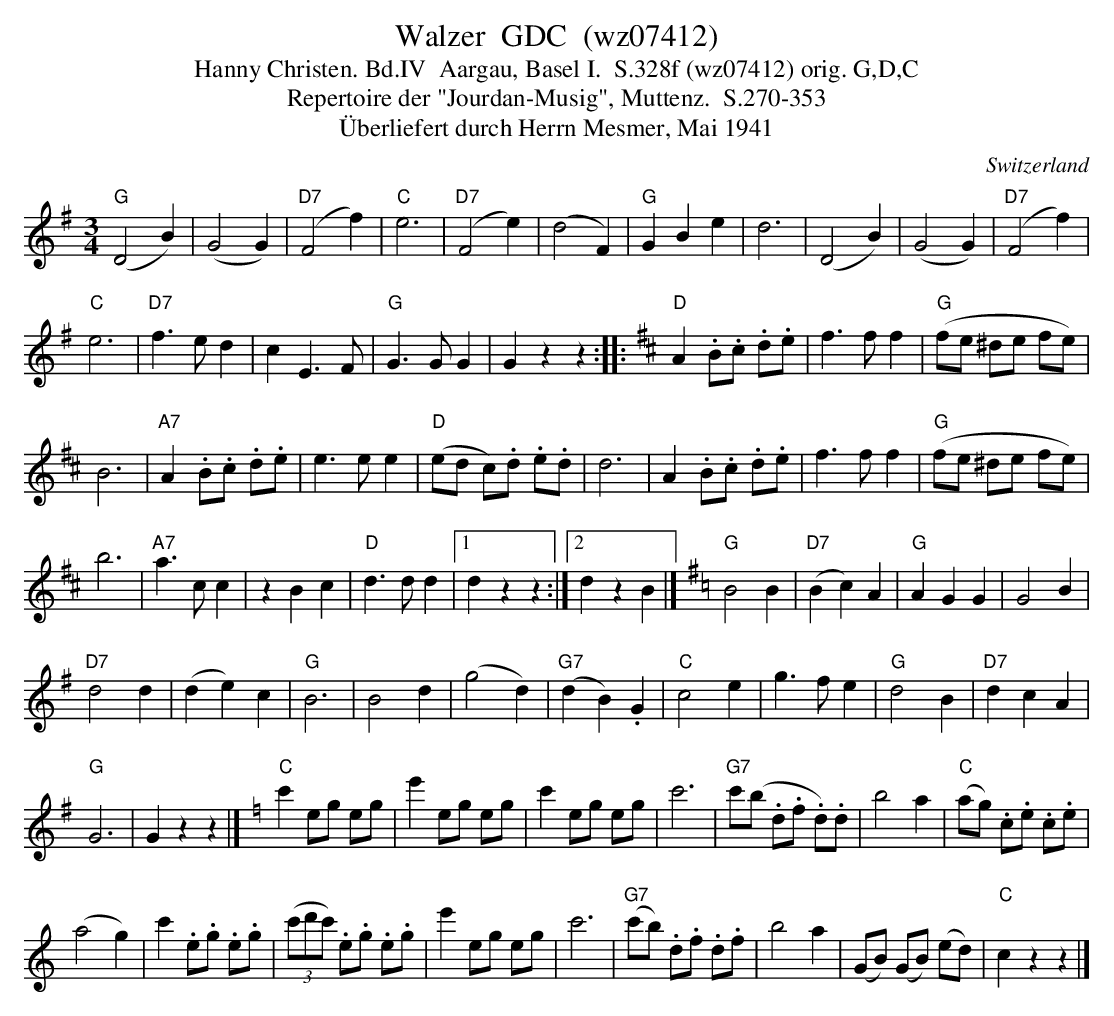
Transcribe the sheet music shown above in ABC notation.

X:1
T:Walzer  GDC  (wz07412)
T:Hanny Christen. Bd.IV  Aargau, Basel I.  S.328f (wz07412) orig. G,D,C
T: Repertoire der "Jourdan-Musig", Muttenz.  S.270-353
T:Überliefert durch Herrn Mesmer, Mai 1941
M:3/4
L:1/4
O:Switzerland
K:G major
("G"D2B) | (G2G) | ("D7"F2f) | "C"e3 | ("D7"F2e) | (d2F) | "G"GBe | d3 | (D2B) | (G2G) | ("D7"F2f) |
"C"e3 | "D7"f>ed | cE>F | "G"G>GG | Gzz :: [K:D] [L:1/8] "D"A2 .B.c .d.e | f3ff2 | ("G"fe ^de fe) |
B6 | "A7"A2 .B.c .d.e | e3ee2 | ("D"ed c).d .e.d | d6  | A2 .B.c .d.e | f3ff2 | ("G"fe ^de fe) |
b6 | "A7"a3cc2 | z2B2c2 | "D"d3dd2 |1 d2z2z2 :|2 d2z2B2 |] [K:G] [L:1/4] "G"B2B | ("D7"Bc)A | "G"AGG | G2B |
"D7"d2d | (de) c | "G"B3 | B2d  | (g2d) | ("G7"dB).G | "C"c2e | g>fe | "G"d2B | "D7"dcA |
"G"G3 | Gzz |] [K:C] [L:1/8] "C"c'2 eg eg | e'2eg eg | c'2 eg eg | c'6 | "G7"c'(b .d.f .d).d | b4a2 | ("C"ag) .c.e .c.e |
(a4g2)  | c'2 .e.g .e.g | ((3c'd'c') .e.g .e.g | e'2 eg eg | c'6 | ("G7"c'b) .d.f .d.f | b4a2 | (GB) (GB) (ed) | "C"c2z2z2 |]
